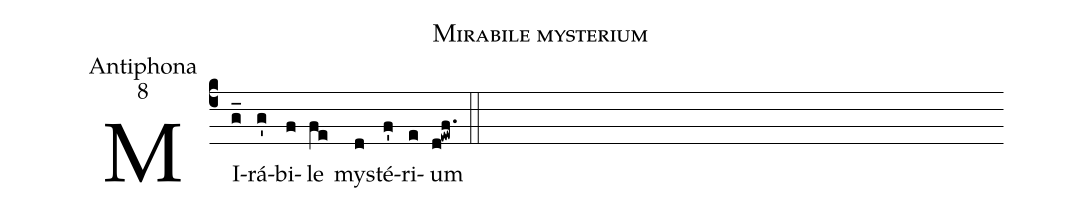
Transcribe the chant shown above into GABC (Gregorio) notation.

name:Mirabile mysterium;
office-part:Antiphona;
mode:8;
%%
(c4)MI(g_)rá(g')bi(f)le(fe) mys(d)té(f')ri(e)um(d!ewf.) (::)
